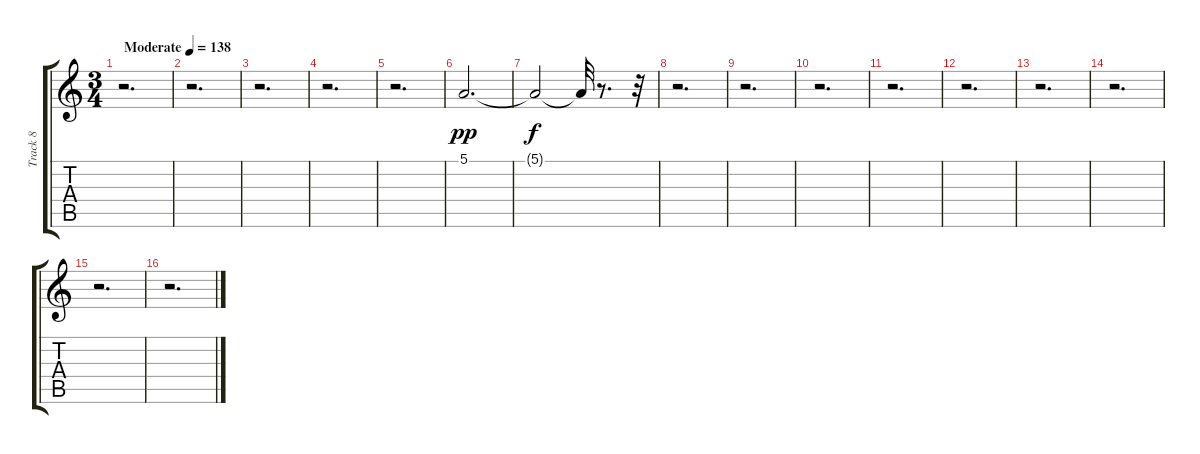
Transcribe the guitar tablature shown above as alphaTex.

\track ("Track 8" "Track 8") {instrument reversecymbal}
\staff {score tabs}
\tuning (E4 B3 G3 D3 A2 E2) {hide}
\ts (3 4)
\tempo (138 "Moderate")
\clef g2
\ks c
r.2{d dy pp instrument reversecymbal} |
r.2{d} |
r.2{d} |
r.2{d} |
r.2{d} |
5.1.2{d} |
5.1{t}.2{dy f} 5.1{t}.32 r.8{d} r.32 |
r.2{d} |
r.2{d} |
r.2{d} |
r.2{d} |
r.2{d} |
r.2{d} |
r.2{d} |
r.2{d} |
r.2{d}
